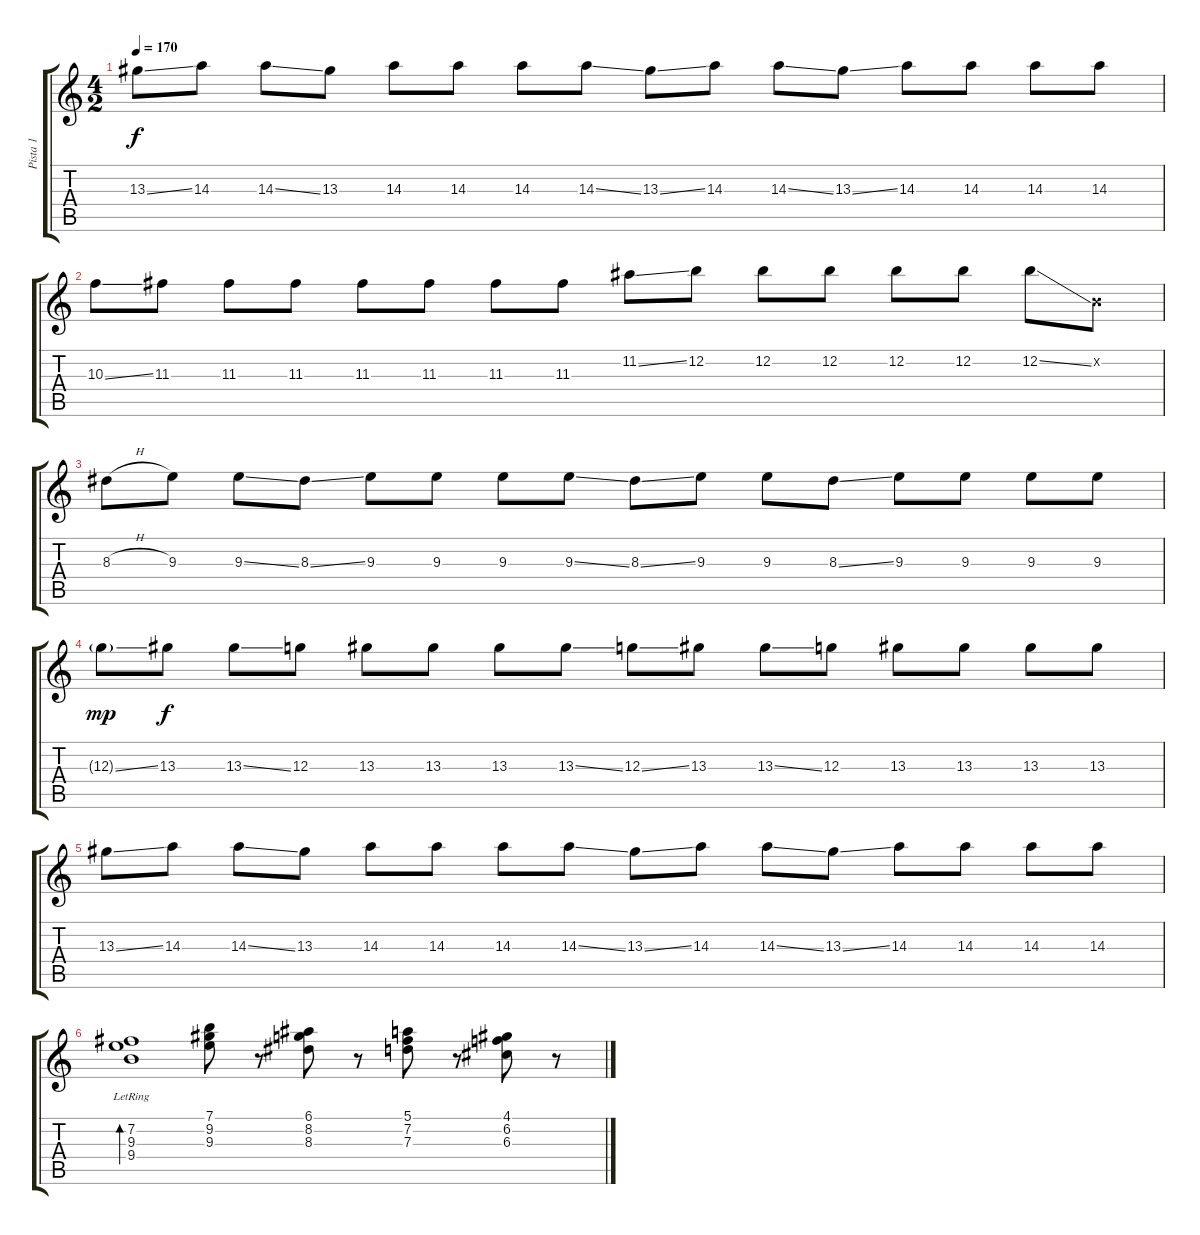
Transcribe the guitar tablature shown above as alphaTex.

\track ("Pista 1" "Pista 1") {instrument overdrivenguitar}
\staff {score tabs}
\tuning (E4 B3 G3 D3 A2 E2) {hide}
\ts (4 2)
\tempo 170
\clef g2
\ks c
13.3{ss}.8{dy f} 14.3.8 14.3{ss}.8 13.3.8 14.3.8 14.3.8 14.3.8 14.3{ss}.8 13.3{ss}.8 14.3.8 14.3{ss}.8 13.3{ss}.8 14.3.8 14.3.8 14.3.8 14.3.8 |
10.3{ss}.8 11.3.8 11.3.8 11.3.8 11.3.8 11.3.8 11.3.8 11.3.8 11.2{ss}.8 12.2.8 12.2.8 12.2.8 12.2.8 12.2.8 12.2{ss}.8 0.2{x}.8 |
8.3{h}.8 9.3.8 9.3{ss}.8 8.3{ss}.8 9.3.8 9.3.8 9.3.8 9.3{ss}.8 8.3{ss}.8 9.3.8 9.3.8 8.3{ss}.8 9.3.8 9.3.8 9.3.8 9.3.8 |
12.3{ss g}.8{dy mp} 13.3.8{dy f} 13.3{ss}.8 12.3.8 13.3.8 13.3.8 13.3.8 13.3{ss}.8 12.3{ss}.8 13.3.8 13.3{ss}.8 12.3.8 13.3.8 13.3.8 13.3.8 13.3.8 |
13.3{ss}.8 14.3.8 14.3{ss}.8 13.3.8 14.3.8 14.3.8 14.3.8 14.3{ss}.8 13.3{ss}.8 14.3.8 14.3{ss}.8 13.3{ss}.8 14.3.8 14.3.8 14.3.8 14.3.8 |
(7.2 9.3 9.4{lr}).1{bd 240} (7.1 9.2 9.3).8 r.8 (6.1 8.2 8.3).8 r.8 (5.1 7.2 7.3).8 r.8 (4.1 6.2 6.3).8 r.8
